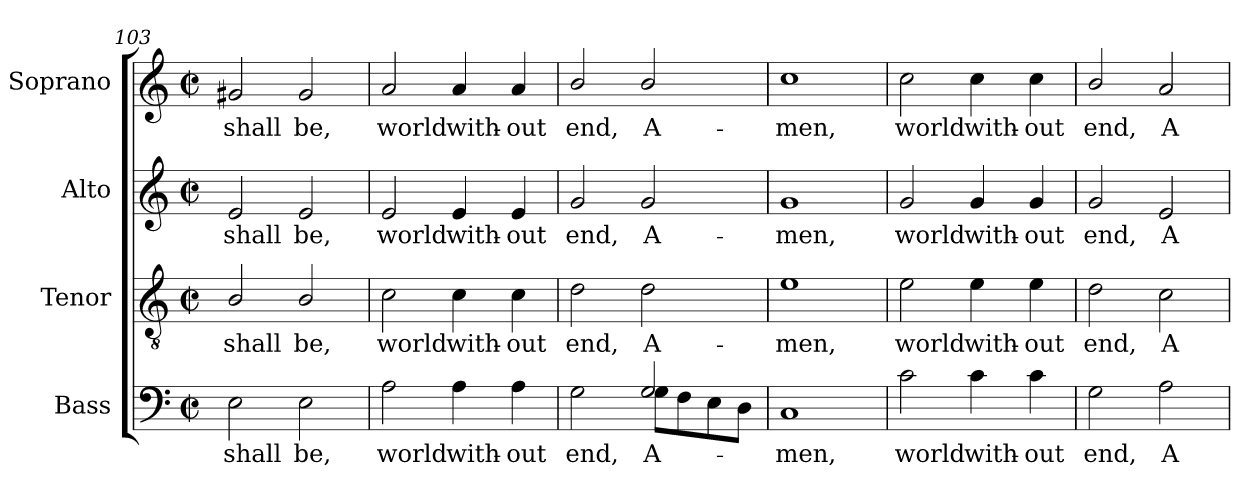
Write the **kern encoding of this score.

**kern	**text	**kern	**text	**kern	**text	**kern	**text
*part4	*part4	*part3	*part3	*part2	*part2	*part1	*part1
*staff4	*staff4	*staff3	*staff3	*staff2	*staff2	*staff1	*staff1
*I"Bass	*	*I"Tenor	*	*I"Alto	*	*I"Soprano	*
*I'B.	*	*I'T.	*	*I'A.	*	*I'S.	*
*clefF4	*	*clefGv2	*	*clefG2	*	*clefG2	*
*	*	*ITrd7c12	*	*	*	*	*
*k[]	*	*k[]	*	*k[]	*	*k[]	*
*C:	*	*C:	*	*C:	*	*C:	*
*M2/2	*	*M2/2	*	*M2/2	*	*M2/2	*
*met(c|)	*	*met(c|)	*	*met(c|)	*	*met(c|)	*
=103	=103	=103	=103	=103	=103	=103	=103
!	!LO:LY:b:color=#000000	!	!	!	!	!	!
!	!	!	!LO:LY:b:color=#000000	!	!	!	!
!	!	!	!	!	!LO:LY:b:color=#000000	!	!
!	!	!	!	!	!	!	!LO:LY:b:color=#000000
2Ei\	shall	2BBi/	shall	2ei/	shall	2g#Xi/	shall
!	!LO:LY:b:color=#000000	!	!	!	!	!	!
!	!	!	!LO:LY:b:color=#000000	!	!	!	!
!	!	!	!	!	!LO:LY:b:color=#000000	!	!
!	!	!	!	!	!	!	!LO:LY:b:color=#000000
2Ei\	be,	2BBi/	be,	2ei/	be,	2g#i/	be,
!!LO:LB:g=z
=104	=104	=104	=104	=104	=104	=104	=104
!	!LO:LY:b:color=#000000	!	!	!	!	!	!
!	!	!	!LO:LY:b:color=#000000	!	!	!	!
!	!	!	!	!	!LO:LY:b:color=#000000	!	!
!	!	!	!	!	!	!	!LO:LY:b:color=#000000
2Ai\	world	2Ci\	world	2ei/	world	2ai/	world
!	!LO:LY:b:color=#000000	!	!	!	!	!	!
!	!	!	!LO:LY:b:color=#000000	!	!	!	!
!	!	!	!	!	!LO:LY:b:color=#000000	!	!
!	!	!	!	!	!	!	!LO:LY:b:color=#000000
4Ai\	with-	4Ci\	with-	4ei/	with-	4ai/	with-
!	!LO:LY:b:color=#000000	!	!	!	!	!	!
!	!	!	!LO:LY:b:color=#000000	!	!	!	!
!	!	!	!	!	!LO:LY:b:color=#000000	!	!
!	!	!	!	!	!	!	!LO:LY:b:color=#000000
4Ai\	-out	4Ci\	-out	4ei/	-out	4ai/	-out
=105	=105	=105	=105	=105	=105	=105	=105
!	!LO:LY:b:color=#000000	!	!	!	!	!	!
*^	*	*	*	*	*	*	*
!	!	!	!	!LO:LY:b:color=#000000	!	!	!	!
!	!	!	!	!	!	!LO:LY:b:color=#000000	!	!
!	!	!	!	!	!	!	!	!LO:LY:b:color=#000000
2Gi\	2ryy	end,	2Di\	end,	2gi/	end,	2bi/	end,
!	!	!LO:LY:b:color=#000000	!	!	!	!	!	!
!	!	!	!	!LO:LY:b:color=#000000	!	!	!	!
!	!	!	!	!	!	!LO:LY:b:color=#000000	!	!
!	!	!	!	!	!	!	!	!LO:LY:b:color=#000000
2Gi/	8Gi\L	A-	2Di\	A-	2gi/	A-	2bi/	A-
.	8Fi\	.	.	.	.	.	.	.
.	8Ei\	.	.	.	.	.	.	.
.	8Di\J	.	.	.	.	.	.	.
*v	*v	*	*	*	*	*	*	*
=106	=106	=106	=106	=106	=106	=106	=106
*^	*	*	*	*	*	*	*
!	!	!LO:LY:b:color=#000000	!	!	!	!	!	!
*v	*v	*	*	*	*	*	*	*
*^	*	*	*	*	*	*	*
!	!	!	!	!LO:LY:b:color=#000000	!	!	!	!
*v	*v	*	*	*	*	*	*	*
*^	*	*	*	*	*	*	*
!	!	!	!	!	!	!LO:LY:b:color=#000000	!	!
*v	*v	*	*	*	*	*	*	*
*^	*	*	*	*	*	*	*
!	!	!	!	!	!	!	!	!LO:LY:b:color=#000000
*v	*v	*	*	*	*	*	*	*
1Ci	-men,	1Ei	-men,	1gi	-men,	1cci	-men,
=107	=107	=107	=107	=107	=107	=107	=107
!	!LO:LY:b:color=#000000	!	!	!	!	!	!
!	!	!	!LO:LY:b:color=#000000	!	!	!	!
!	!	!	!	!	!LO:LY:b:color=#000000	!	!
!	!	!	!	!	!	!	!LO:LY:b:color=#000000
2ci\	world	2Ei\	world	2gi/	world	2cci\	world
!	!LO:LY:b:color=#000000	!	!	!	!	!	!
!	!	!	!LO:LY:b:color=#000000	!	!	!	!
!	!	!	!	!	!LO:LY:b:color=#000000	!	!
!	!	!	!	!	!	!	!LO:LY:b:color=#000000
4ci\	with-	4Ei\	with-	4gi/	with-	4cci\	with-
!	!LO:LY:b:color=#000000	!	!	!	!	!	!
!	!	!	!LO:LY:b:color=#000000	!	!	!	!
!	!	!	!	!	!LO:LY:b:color=#000000	!	!
!	!	!	!	!	!	!	!LO:LY:b:color=#000000
4ci\	-out	4Ei\	-out	4gi/	-out	4cci\	-out
=108	=108	=108	=108	=108	=108	=108	=108
!	!LO:LY:b:color=#000000	!	!	!	!	!	!
!	!	!	!LO:LY:b:color=#000000	!	!	!	!
!	!	!	!	!	!LO:LY:b:color=#000000	!	!
!	!	!	!	!	!	!	!LO:LY:b:color=#000000
2Gi\	end,	2Di\	end,	2gi/	end,	2bi/	end,
!	!LO:LY:b:color=#000000	!	!	!	!	!	!
!	!	!	!LO:LY:b:color=#000000	!	!	!	!
!	!	!	!	!	!LO:LY:b:color=#000000	!	!
!	!	!	!	!	!	!	!LO:LY:b:color=#000000
2Ai\	A-	2Ci\	A-	2ei/	A-	2ai/	A-
=	=	=	=	=	=	=	=
*-	*-	*-	*-	*-	*-	*-	*-
